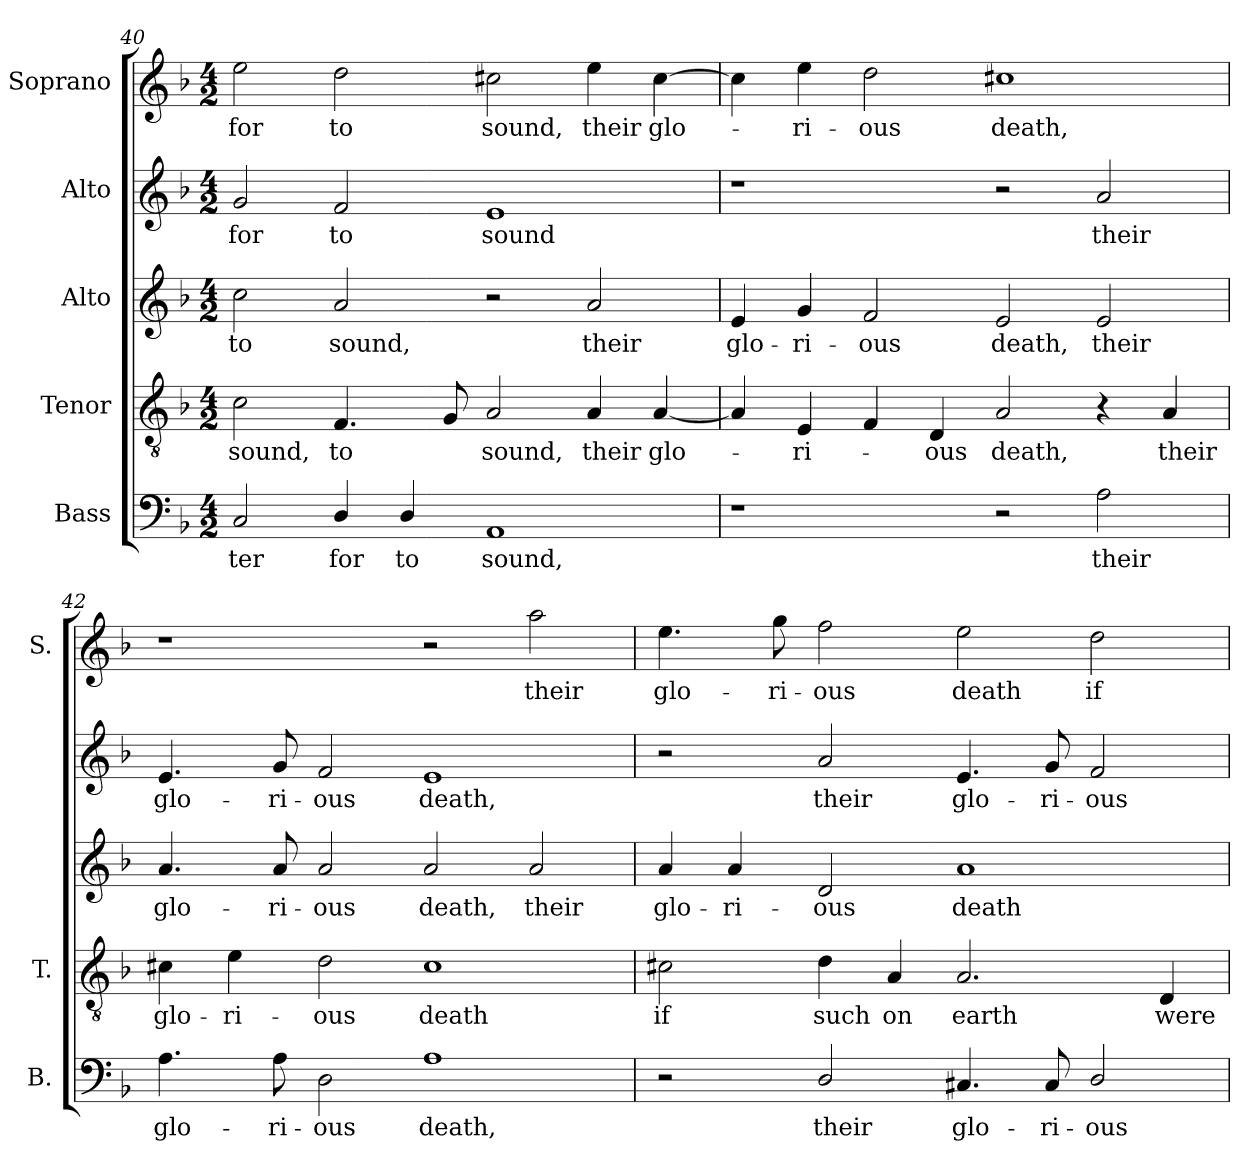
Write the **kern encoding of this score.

**kern	**text	**kern	**text	**kern	**text	**kern	**text	**kern	**text
*part5	*part5	*part4	*part4	*part3	*part3	*part2	*part2	*part1	*part1
*staff5	*staff5	*staff4	*staff4	*staff3	*staff3	*staff2	*staff2	*staff1	*staff1
*I"Bass	*	*I"Tenor	*	*I"Alto	*	*I"Alto	*	*I"Soprano	*
*I'B.	*	*I'T.	*	*	*	*	*	*I'S.	*
!!LO:PB:g=z
*clefF4	*	*clefGv2	*	*clefG2	*	*clefG2	*	*clefG2	*
*	*	*ITrd7c12	*	*	*	*	*	*	*
*k[b-]	*	*k[b-]	*	*k[b-]	*	*k[b-]	*	*k[b-]	*
*F:	*	*F:	*	*F:	*	*F:	*	*F:	*
*M4/2	*	*M4/2	*	*M4/2	*	*M4/2	*	*M4/2	*
=40	=40	=40	=40	=40	=40	=40	=40	=40	=40
!	!LO:LY:b:color=#000000	!	!	!	!	!	!	!	!
!	!	!	!LO:LY:b:color=#000000	!	!	!	!	!	!
!	!	!	!	!	!LO:LY:b:color=#000000	!	!	!	!
!	!	!	!	!	!	!	!LO:LY:b:color=#000000	!	!
!	!	!	!	!	!	!	!	!	!LO:LY:b:color=#000000
2Ci/	-ter	2Ci\	sound,	2cci\	to	2gi/	for	2eei\	for
!	!LO:LY:b:color=#000000	!	!	!	!	!	!	!	!
!	!	!	!LO:LY:b:color=#000000	!	!	!	!	!	!
!	!	!	!	!	!LO:LY:b:color=#000000	!	!	!	!
!	!	!	!	!	!	!	!LO:LY:b:color=#000000	!	!
!	!	!	!	!	!	!	!	!	!LO:LY:b:color=#000000
4Di/	for	4.FFi/	to	2ai/	sound,	2fi/	to	2ddi\	to
!	!LO:LY:b:color=#000000	!	!	!	!	!	!	!	!
4Di/	to	.	.	.	.	.	.	.	.
.	.	8GGi/	.	.	.	.	.	.	.
!	!LO:LY:b:color=#000000	!	!	!	!	!	!	!	!
!	!	!	!LO:LY:b:color=#000000	!	!	!	!	!	!
!	!	!	!	!	!	!	!LO:LY:b:color=#000000	!	!
!	!	!	!	!	!	!	!	!	!LO:LY:b:color=#000000
1AAi	sound,	2AAi/	sound,	2r	.	1ei	sound	2cc#Xi\	sound,
!	!	!	!LO:LY:b:color=#000000	!	!	!	!	!	!
!	!	!	!	!	!LO:LY:b:color=#000000	!	!	!	!
!	!	!	!	!	!	!	!	!	!LO:LY:b:color=#000000
.	.	4AAi/	their	2ai/	their	.	.	4eei\	their
!	!	!	!LO:LY:b:color=#000000	!	!	!	!	!	!
!	!	!	!	!	!	!	!	!	!LO:LY:b:color=#000000
.	.	[4AAi/	glo-	.	.	.	.	[4cc#i\	glo-
=41	=41	=41	=41	=41	=41	=41	=41	=41	=41
!	!	!	!	!	!LO:LY:b:color=#000000	!	!	!	!
1r	.	4AAi/]	.	4ei/	glo-	1r	.	4cc#i\]	.
!	!	!	!LO:LY:b:color=#000000	!	!	!	!	!	!
!	!	!	!	!	!LO:LY:b:color=#000000	!	!	!	!
!	!	!	!	!	!	!	!	!	!LO:LY:b:color=#000000
.	.	4EEi/	-ri-	4gi/	-ri-	.	.	4eei\	-ri-
!	!	!	!	!	!LO:LY:b:color=#000000	!	!	!	!
!	!	!	!	!	!	!	!	!	!LO:LY:b:color=#000000
.	.	4FFi/	.	2fi/	-ous	.	.	2ddi\	-ous
!	!	!	!LO:LY:b:color=#000000	!	!	!	!	!	!
.	.	4DDi/	-ous	.	.	.	.	.	.
!	!	!	!LO:LY:b:color=#000000	!	!	!	!	!	!
!	!	!	!	!	!LO:LY:b:color=#000000	!	!	!	!
!	!	!	!	!	!	!	!	!	!LO:LY:b:color=#000000
2r	.	2AAi/	death,	2ei/	death,	2r	.	1cc#Xi	death,
!	!LO:LY:b:color=#000000	!	!	!	!	!	!	!	!
!	!	!	!	!	!LO:LY:b:color=#000000	!	!	!	!
!	!	!	!	!	!	!	!LO:LY:b:color=#000000	!	!
2Ai\	their	4r	.	2ei/	their	2ai/	their	.	.
!	!	!	!LO:LY:b:color=#000000	!	!	!	!	!	!
.	.	4AAi/	their	.	.	.	.	.	.
=42	=42	=42	=42	=42	=42	=42	=42	=42	=42
!	!LO:LY:b:color=#000000	!	!	!	!	!	!	!	!
!	!	!	!LO:LY:b:color=#000000	!	!	!	!	!	!
!	!	!	!	!	!LO:LY:b:color=#000000	!	!	!	!
!	!	!	!	!	!	!	!LO:LY:b:color=#000000	!	!
4.Ai\	glo-	4C#Xi\	glo-	4.ai/	glo-	4.ei/	glo-	1r	.
!	!	!	!LO:LY:b:color=#000000	!	!	!	!	!	!
.	.	4Ei\	-ri-	.	.	.	.	.	.
!	!LO:LY:b:color=#000000	!	!	!	!	!	!	!	!
!	!	!	!	!	!LO:LY:b:color=#000000	!	!	!	!
!	!	!	!	!	!	!	!LO:LY:b:color=#000000	!	!
8Ai\	-ri-	.	.	8ai/	-ri-	8gi/	-ri-	.	.
!	!LO:LY:b:color=#000000	!	!	!	!	!	!	!	!
!	!	!	!LO:LY:b:color=#000000	!	!	!	!	!	!
!	!	!	!	!	!LO:LY:b:color=#000000	!	!	!	!
!	!	!	!	!	!	!	!LO:LY:b:color=#000000	!	!
2Di\	-ous	2Di\	-ous	2ai/	-ous	2fi/	-ous	.	.
!	!LO:LY:b:color=#000000	!	!	!	!	!	!	!	!
!	!	!	!LO:LY:b:color=#000000	!	!	!	!	!	!
!	!	!	!	!	!LO:LY:b:color=#000000	!	!	!	!
!	!	!	!	!	!	!	!LO:LY:b:color=#000000	!	!
1Ai	death,	1C#i	death	2ai/	death,	1ei	death,	2r	.
!	!	!	!	!	!LO:LY:b:color=#000000	!	!	!	!
!	!	!	!	!	!	!	!	!	!LO:LY:b:color=#000000
.	.	.	.	2ai/	their	.	.	2aai\	their
=43	=43	=43	=43	=43	=43	=43	=43	=43	=43
!	!	!	!LO:LY:b:color=#000000	!	!	!	!	!	!
!	!	!	!	!	!LO:LY:b:color=#000000	!	!	!	!
!	!	!	!	!	!	!	!	!	!LO:LY:b:color=#000000
2r	.	2C#Xi\	if	4ai/	glo-	2r	.	4.eei\	glo-
!	!	!	!	!	!LO:LY:b:color=#000000	!	!	!	!
.	.	.	.	4ai/	-ri-	.	.	.	.
!	!	!	!	!	!	!	!	!	!LO:LY:b:color=#000000
.	.	.	.	.	.	.	.	8ggi\	-ri-
!	!LO:LY:b:color=#000000	!	!	!	!	!	!	!	!
!	!	!	!LO:LY:b:color=#000000	!	!	!	!	!	!
!	!	!	!	!	!LO:LY:b:color=#000000	!	!	!	!
!	!	!	!	!	!	!	!LO:LY:b:color=#000000	!	!
!	!	!	!	!	!	!	!	!	!LO:LY:b:color=#000000
2Di/	their	4Di\	such	2di/	-ous	2ai/	their	2ffi\	-ous
!	!	!	!LO:LY:b:color=#000000	!	!	!	!	!	!
.	.	4AAi/	on	.	.	.	.	.	.
!	!LO:LY:b:color=#000000	!	!	!	!	!	!	!	!
!	!	!	!LO:LY:b:color=#000000	!	!	!	!	!	!
!	!	!	!	!	!LO:LY:b:color=#000000	!	!	!	!
!	!	!	!	!	!	!	!LO:LY:b:color=#000000	!	!
!	!	!	!	!	!	!	!	!	!LO:LY:b:color=#000000
4.C#Xi/	glo-	2.AAi/	earth	1ai	death	4.ei/	glo-	2eei\	death
!	!LO:LY:b:color=#000000	!	!	!	!	!	!	!	!
!	!	!	!	!	!	!	!LO:LY:b:color=#000000	!	!
8C#i/	-ri-	.	.	.	.	8gi/	-ri-	.	.
!	!LO:LY:b:color=#000000	!	!	!	!	!	!	!	!
!	!	!	!	!	!	!	!LO:LY:b:color=#000000	!	!
!	!	!	!	!	!	!	!	!	!LO:LY:b:color=#000000
2Di/	-ous	.	.	.	.	2fi/	-ous	2ddi\	if
!	!	!	!LO:LY:b:color=#000000	!	!	!	!	!	!
.	.	4DDi/	were	.	.	.	.	.	.
=	=	=	=	=	=	=	=	=	=
*-	*-	*-	*-	*-	*-	*-	*-	*-	*-
